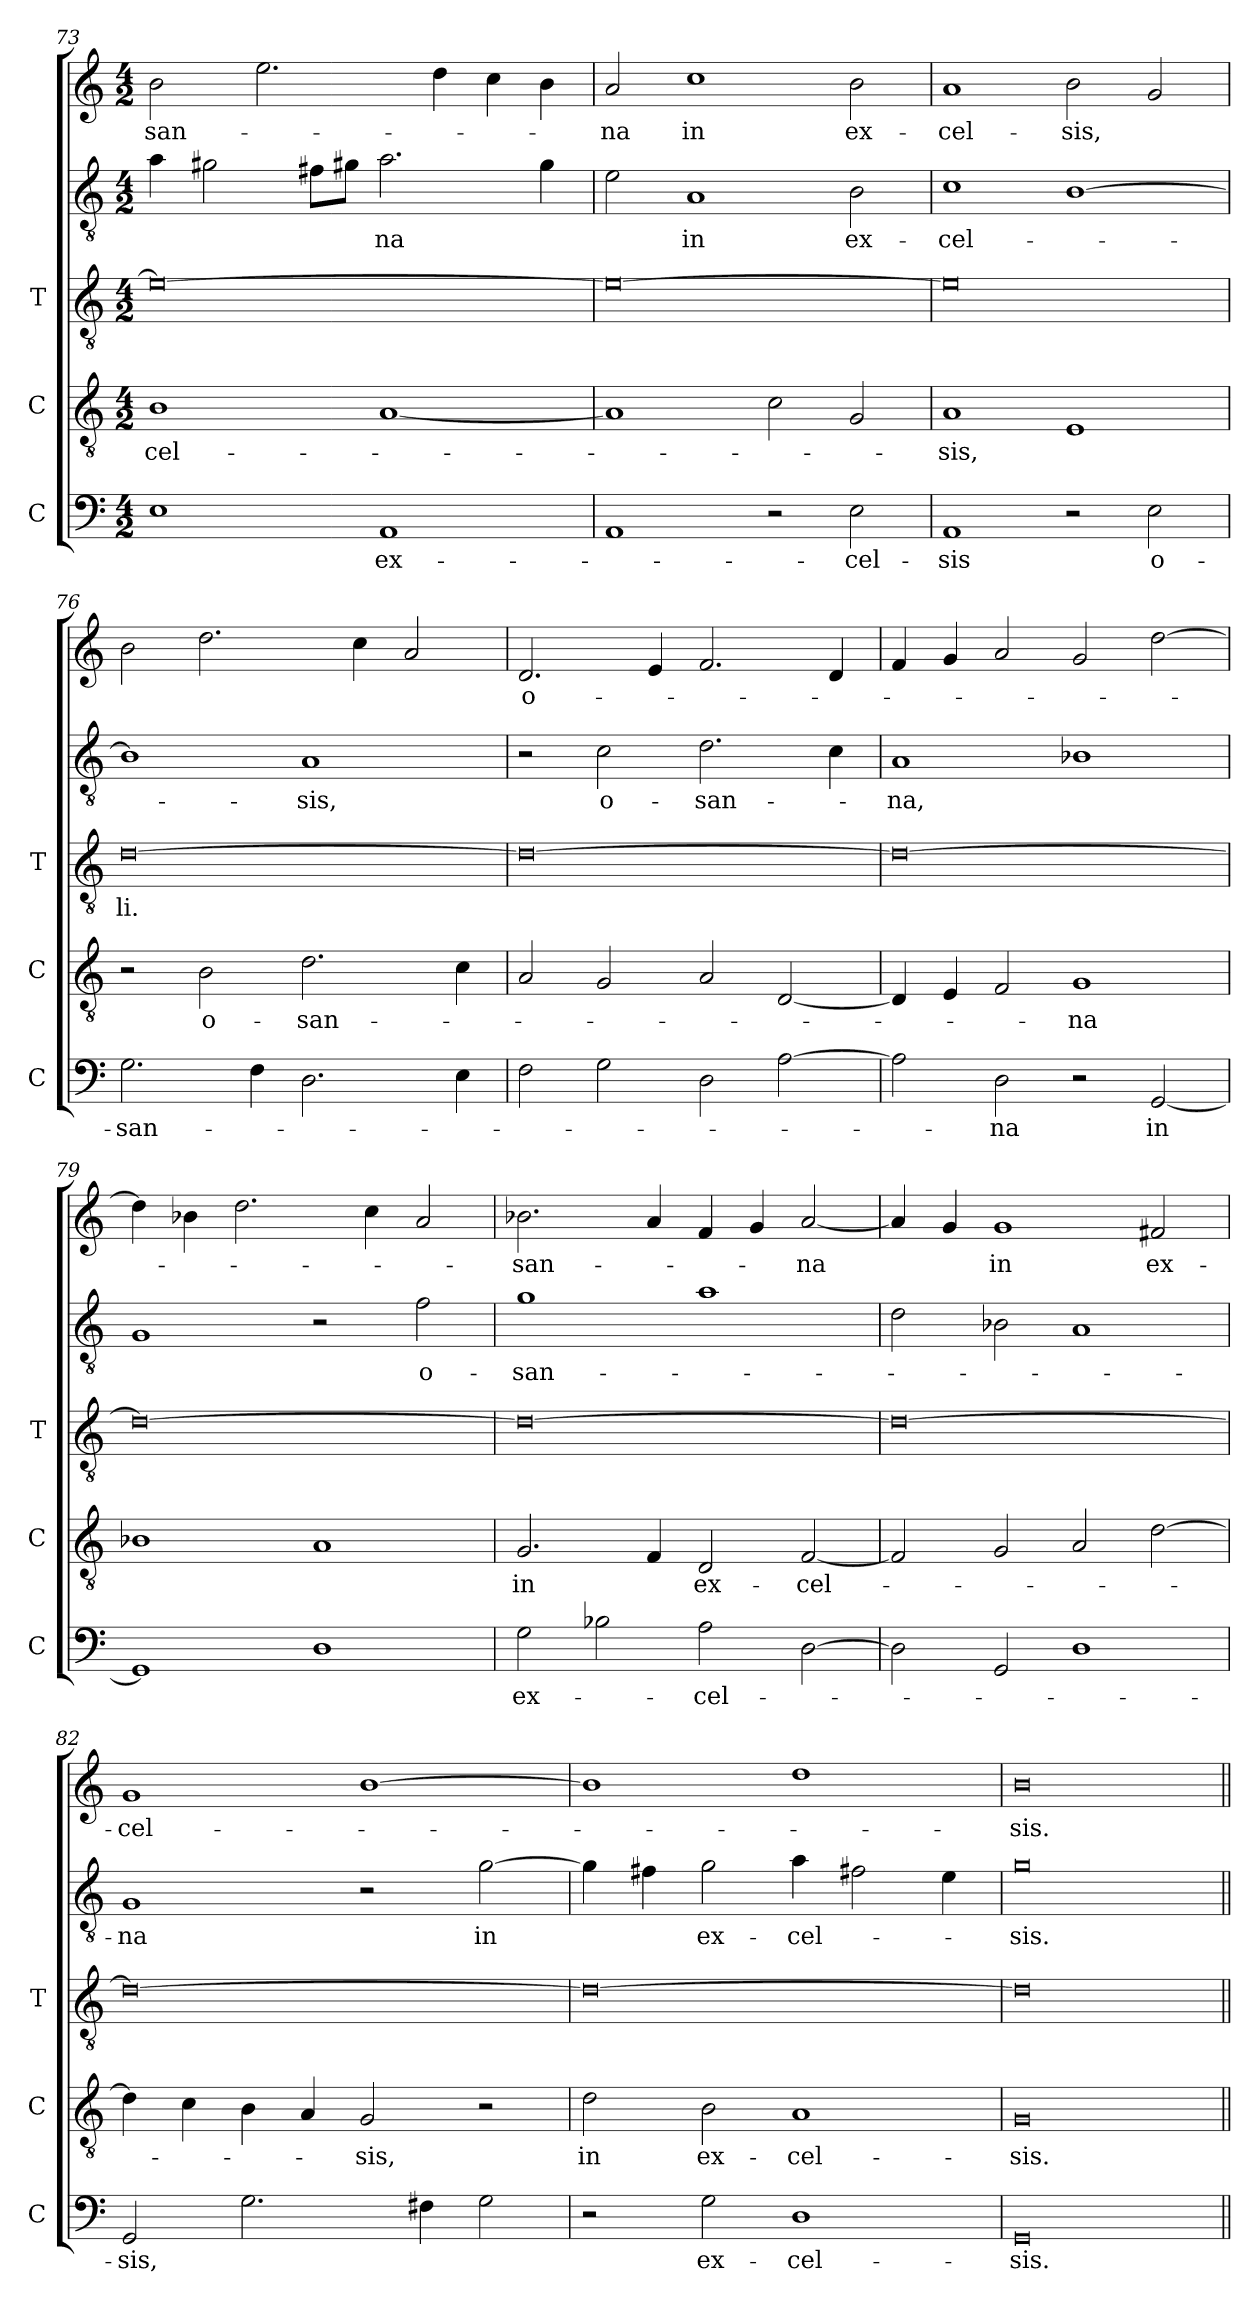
**kern	**text	**kern	**text	**kern	**text	**kern	**text	**kern	**text
*part5	*part5	*part4	*part4	*part3	*part3	*part2	*part2	*part1	*part1
*staff5	*staff5	*staff4	*staff4	*staff3	*staff3	*staff2	*staff2	*staff1	*staff1
*I"C	*	*I"C	*	*I"T	*	*	*	*	*
*I'C	*	*I'C	*	*I'T	*	*	*	*	*
*clefF4	*	*clefGv2	*	*clefGv2	*	*clefGv2	*	*clefG2	*
*k[]	*	*k[]	*	*k[]	*	*k[]	*	*k[]	*
*C:	*	*C:	*	*C:	*	*C:	*	*C:	*
*M4/2	*	*M4/2	*	*M4/2	*	*M4/2	*	*M4/2	*
=73	=73	=73	=73	=73	=73	=73	=73	=73	=73
1E/	.	1B\	-cel-	0e\_	.	4a\	.	2b\	-san-
.	.	.	.	.	.	2g#X\	.	.	.
.	.	.	.	.	.	.	.	2.ee\	.
.	.	.	.	.	.	8f#X\L	.	.	.
.	.	.	.	.	.	8g#X\J	.	.	.
1AA/	ex-	[1A/	.	.	.	2.a\	-na	.	.
.	.	.	.	.	.	.	.	4dd\	.
.	.	.	.	.	.	.	.	4cc\	.
.	.	.	.	.	.	4g#\	.	4b\	.
=74	=74	=74	=74	=74	=74	=74	=74	=74	=74
1AA/	.	1A/]	.	0e\_	.	2e\	.	2a/	-na
.	.	.	.	.	.	1A/	in	1cc/	in
2r	.	2c\	.	.	.	.	.	.	.
2E\	-cel-	2G/	.	.	.	2B\	ex-	2b\	ex-
=75	=75	=75	=75	=75	=75	=75	=75	=75	=75
1AA/	-sis	1A/	-sis,	0e\]	.	1c/	-cel-	1a/	-cel-
2r	.	1E/	.	.	.	[1B\	.	2b\	-sis,
2E\	o-	.	.	.	.	.	.	2g/	.
=76	=76	=76	=76	=76	=76	=76	=76	=76	=76
2.G\	-san-	2r	.	[0d\	-li.	1B\]	.	2b\	.
.	.	2B\	o-	.	.	.	.	2.dd\	.
4F\	.	.	.	.	.	.	.	.	.
2.D\	.	2.d\	-san-	.	.	1A/	-sis,	.	.
.	.	.	.	.	.	.	.	4cc\	.
.	.	.	.	.	.	.	.	2a/	.
4E\	.	4c\	.	.	.	.	.	.	.
!!LO:PB:g=z
=77	=77	=77	=77	=77	=77	=77	=77	=77	=77
2F\	.	2A/	.	0d\_	.	2r	.	2.d/	o-
2G\	.	2G/	.	.	.	2c\	o-	.	.
.	.	.	.	.	.	.	.	4e/	.
2D\	.	2A/	.	.	.	2.d\	-san-	2.f/	.
[2A\	.	[2D/	.	.	.	.	.	.	.
.	.	.	.	.	.	4c\	.	4d/	.
=78	=78	=78	=78	=78	=78	=78	=78	=78	=78
2A\]	.	4D/]	.	0d\_	.	1A/	-na,	4f/	.
.	.	4E/	.	.	.	.	.	4g/	.
2D\	-na	2F/	.	.	.	.	.	2a/	.
2r	.	1G/	-na	.	.	1B-X\	.	2g/	.
[2GG/	in	.	.	.	.	.	.	[2dd\	.
=79	=79	=79	=79	=79	=79	=79	=79	=79	=79
1GG/]	.	1B-X\	.	0d\_	.	1G/	.	4dd\]	.
.	.	.	.	.	.	.	.	4b-X\	.
.	.	.	.	.	.	.	.	2.dd\	.
1D\	.	1A/	.	.	.	2r	.	.	.
.	.	.	.	.	.	.	.	4cc\	.
.	.	.	.	.	.	2f\	o-	2a/	.
=80	=80	=80	=80	=80	=80	=80	=80	=80	=80
2G\	ex-	2.G/	in	0d\_	.	1g/	-san-	2.b-X\	-san-
2B-X\	.	.	.	.	.	.	.	.	.
.	.	4F/	.	.	.	.	.	4a/	.
2A\	-cel-	2D/	ex-	.	.	1a/	.	4f/	.
.	.	.	.	.	.	.	.	4g/	.
[2D\	.	[2F/	-cel-	.	.	.	.	[2a/	-na
!!LO:LB:g=z
=81	=81	=81	=81	=81	=81	=81	=81	=81	=81
2D\]	.	2F/]	.	0d\_	.	2d\	.	4a/]	.
.	.	.	.	.	.	.	.	4g/	.
2GG/	.	2G/	.	.	.	2B-X\	.	1g/	in
1D\	.	2A/	.	.	.	1A/	.	.	.
.	.	[2d\	.	.	.	.	.	2f#X/	ex-
=82	=82	=82	=82	=82	=82	=82	=82	=82	=82
*^	*	*	*	*	*	*	*	*	*
2GG/	2ryy	-sis,	4d\]	.	0d\_	.	1G/	-na	1g/	-cel-
.	.	.	4c\	.	.	.	.	.	.	.
2.G\	1.ryy	.	4B\	.	.	.	.	.	.	.
.	.	.	4A/	.	.	.	.	.	.	.
.	.	.	2G/	-sis,	.	.	2r	.	[1b\	.
4F#X\	.	.	.	.	.	.	.	.	.	.
2G\	.	.	2r	.	.	.	[2g\	in	.	.
*v	*v	*	*	*	*	*	*	*	*	*
=83	=83	=83	=83	=83	=83	=83	=83	=83	=83
2r	.	2d\	in	0d\_	.	4g\]	.	1b\]	.
.	.	.	.	.	.	4f#X\	.	.	.
2G\	ex-	2B\	ex-	.	.	2g\	ex-	.	.
1D\	-cel-	1A/	-cel-	.	.	4a\	-cel-	1dd/	.
.	.	.	.	.	.	2f#X\	.	.	.
.	.	.	.	.	.	4e\	.	.	.
=84	=84	=84	=84	=84	=84	=84	=84	=84	=84
0GG/	-sis.	0G/	-sis.	0d\]	.	0g/	-sis.	0b\	-sis.
=||	=||	=||	=||	=||	=||	=||	=||	=||	=||
*-	*-	*-	*-	*-	*-	*-	*-	*-	*-
